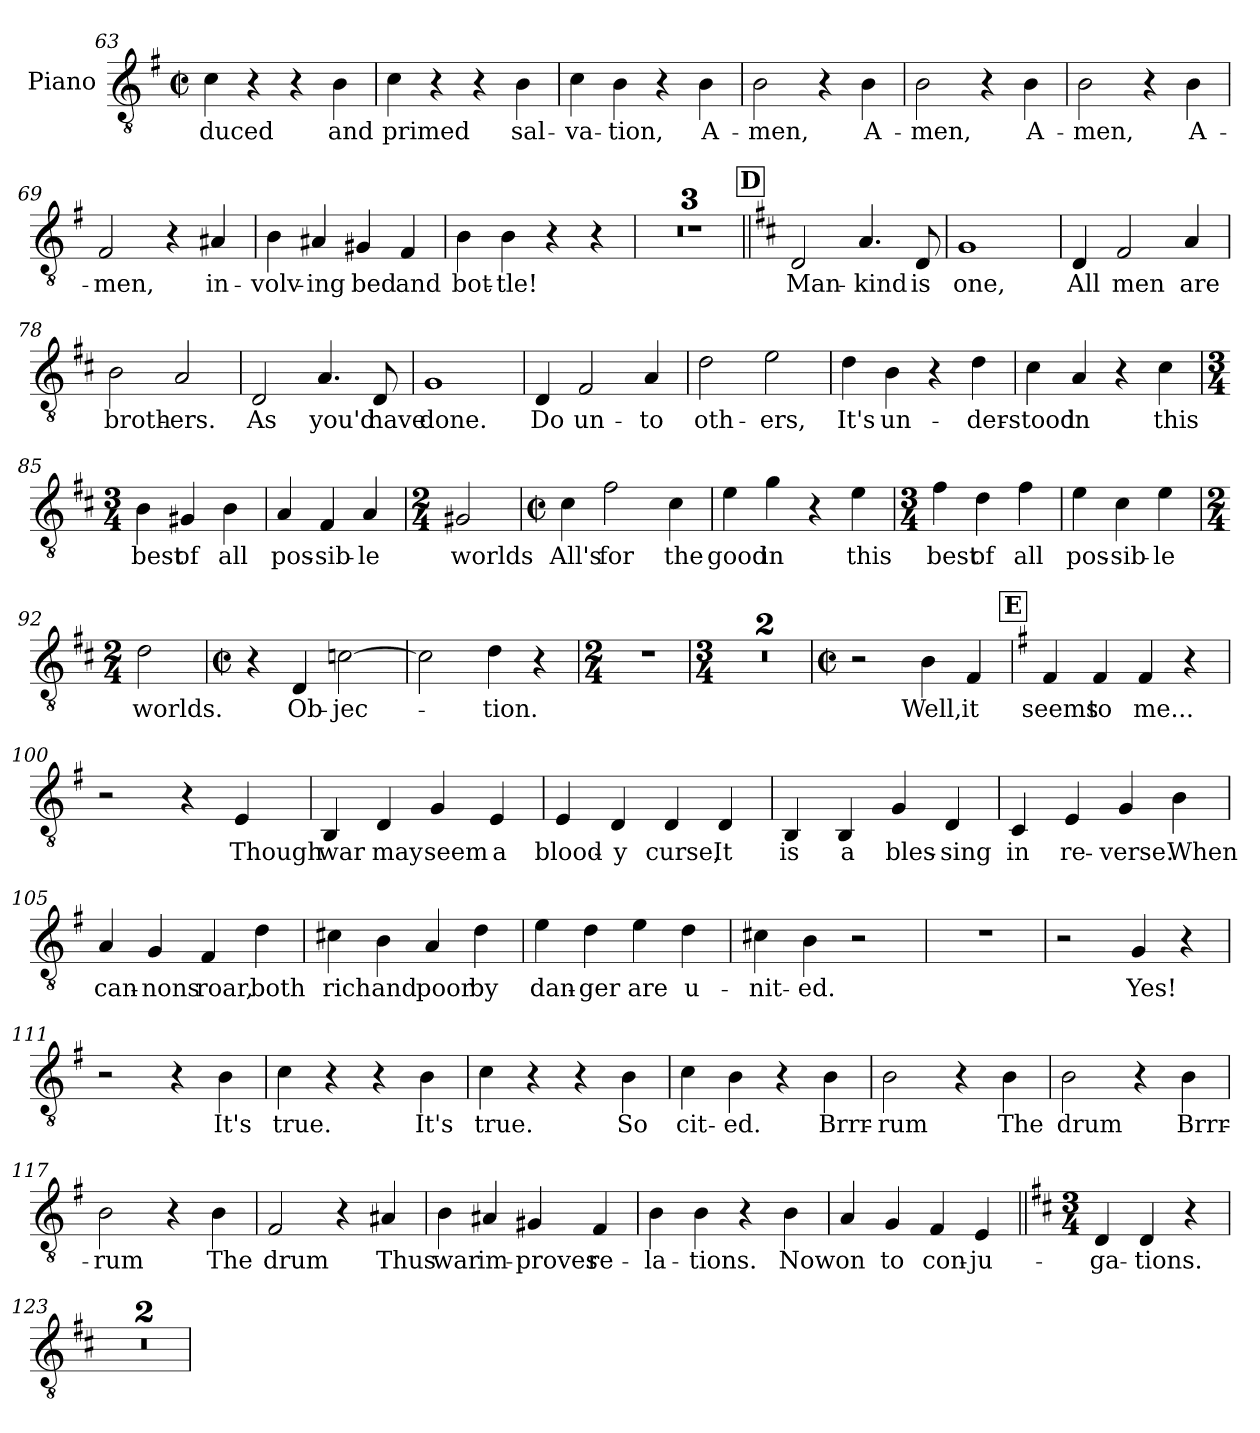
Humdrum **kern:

**kern	**text
*part1	*part1
*staff1	*staff1
*I"Piano	*
*I'Pno.	*
*clefGv2	*
*k[f#]	*
*M2/2	*
*met(c|)	*
=63	=63
4c\	-duced
4r	.
4r	.
4B\	and
=64	=64
4c\	primed
4r	.
4r	.
4B\	sal-
!!LO:LB:g=z
=65	=65
4c\	-va-
4B\	-tion,
4r	.
4B\	A-
=66	=66
2B\	-men,
4r	.
4B\	A-
=67	=67
2B\	-men,
4r	.
4B\	A-
=68	=68
2B\	-men,
4r	.
4B\	A-
!!LO:LB:g=z
=69	=69
2F#/	-men,
4r	.
4A#X/	in-
=70	=70
4B\	-volv-
4A#X/	-ing
4G#X/	bed
4F#/	and
=71	=71
4B\	bot-
4B\	-tle!
4r	.
4r	.
=72	=72
1r	.
!!LO:LB:g=z
=73	=73
1r	.
=74	=74
1r	.
!!LO:REH:place=s1:a:B:fs=14:t=D
=75||	=75||
*k[f#c#]	*
2D/	Man-
4.A/	-kind
8D/	is
=76	=76
1G	one,
=77	=77
4D/	All
2F#/	men
4A/	are
!!LO:LB:g=z
=78	=78
2B\	broth-
2A/	-ers.
=79	=79
2D/	As
4.A/	you'd
8D/	have
=80	=80
1G	done.
=81	=81
4D/	Do
2F#/	un-
4A/	-to
=82	=82
2d\	oth-
2e\	-ers,
!!LO:LB:g=z
=83	=83
4d\	It's
4B\	un-
4r	.
4d\	-der-
=84	=84
4c#\	-stood
4A/	in
4r	.
4c#\	this
=85	=85
*M3/4	*
4B\	best
4G#X/	of
4B\	all
=86	=86
4A/	pos-
4F#/	-sib-
4A/	-le
=87	=87
*M2/4	*
2G#X/	worlds
!!LO:PB:g=z
=88	=88
*M2/2	*
*met(c|)	*
4c#\	All's
2f#\	for
4c#\	the
=89	=89
4e\	good
4g\	in
4r	.
4e\	this
=90	=90
*M3/4	*
4f#\	best
4d\	of
4f#\	all
=91	=91
4e\	pos-
4c#\	-sib-
4e\	-le
=92	=92
*M2/4	*
2d\	worlds.
!!LO:LB:g=z
=93	=93
*M2/2	*
*met(c|)	*
4r	.
4D/	Ob-
[2cn\	-jec-
=94	=94
2c\]	.
4d\	-tion.
4r	.
=95	=95
*M2/4	*
2r	.
=96	=96
*M3/4	*
2.r	.
=97	=97
2.r	.
!!LO:LB:g=z
=98	=98
*M2/2	*
*met(c|)	*
2r	.
4B\	Well,
4F#/	it
!!LO:REH:place=s1:a:B:fs=14:t=E
=99	=99
*k[f#]	*
4F#/	seems
4F#/	to
4F#/	me...
4r	.
=100	=100
2r	.
4r	.
4E/	Though
=101	=101
4BB/	war
4D/	may
4G/	seem
4E/	a
!!LO:LB:g=z
=102	=102
4E/	blood-
4D/	-y
4D/	curse,
4D/	It
=103	=103
4BB/	is
4BB/	a
4G/	bles-
4D/	-sing
=104	=104
4C/	in
4E/	re-
4G/	-verse.
4B\	When
=105	=105
4A/	can-
4G/	-nons
4F#/	roar,
4d\	both
!!LO:LB:g=z
=106	=106
4c#X\	rich
4B\	and
4A/	poor
4d\	by
=107	=107
4e\	dan-
4d\	-ger
4e\	are
4d\	u-
=108	=108
4c#X\	-nit-
4B\	-ed.
2r	.
=109	=109
1r	.
!!LO:LB:g=z
=110	=110
2r	.
4G/	Yes!
4r	.
=111	=111
2r	.
4r	.
4B\	It's
=112	=112
4c\	true.
4r	.
4r	.
4B\	It's
=113	=113
4c\	true.
4r	.
4r	.
4B\	So
!!LO:LB:g=z
=114	=114
4c\	cit-
4B\	-ed.
4r	.
4B\	Brrr-
=115	=115
2B\	-rum
4r	.
4B\	The
=116	=116
2B\	drum
4r	.
4B\	Brrr-
=117	=117
2B\	-rum
4r	.
4B\	The
!!LO:LB:g=z
=118	=118
2F#/	drum
4r	.
4A#X/	Thus
=119	=119
4B\	war
4A#X/	im-
4G#X/	-proves
4F#/	re-
=120	=120
4B\	-la-
4B\	-tions.
4r	.
4B\	Now
=121	=121
4A/	on
4G/	to
4F#/	con-
4E/	-ju-
!!LO:LB:g=z
=122||	=122||
*k[f#c#]	*
*M3/4	*
4D/	-ga-
4D/	-tions.
4r	.
=123	=123
2.r	.
=124	=124
2.r	.
=	=
*-	*-
